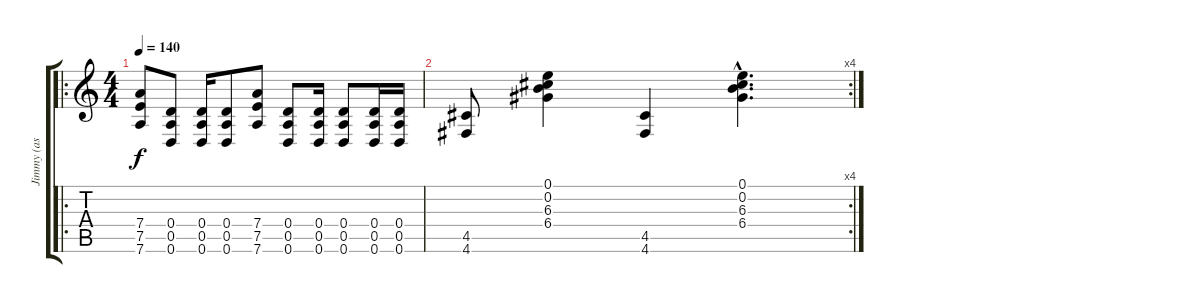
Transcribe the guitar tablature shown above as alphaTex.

\track ("Jimmy (as played)" "Jimmy (as ") {instrument overdrivenguitar}
\staff {score tabs}
\tuning (E4 B3 G3 D3 A2 D2) {hide}
\ro
\ts (4 4)
\tempo 140
\clef g2
\ks c
(7.4 7.5 7.6).8{dy f} (0.4 0.5 0.6).8 (0.4 0.5 0.6).16 (0.4 0.5 0.6).8 (7.4 7.5 7.6).8 (0.4 0.5 0.6).8 (0.4 0.5 0.6).16 (0.4 0.5 0.6).8 (0.4 0.5 0.6).16 (0.4 0.5 0.6).16 |
\rc 4
(4.5 4.6).8 (0.1 0.2 6.3 6.4).4 (4.5 4.6).4 (0.1{hac} 0.2{hac} 6.3{hac} 6.4{hac}).4{d}
